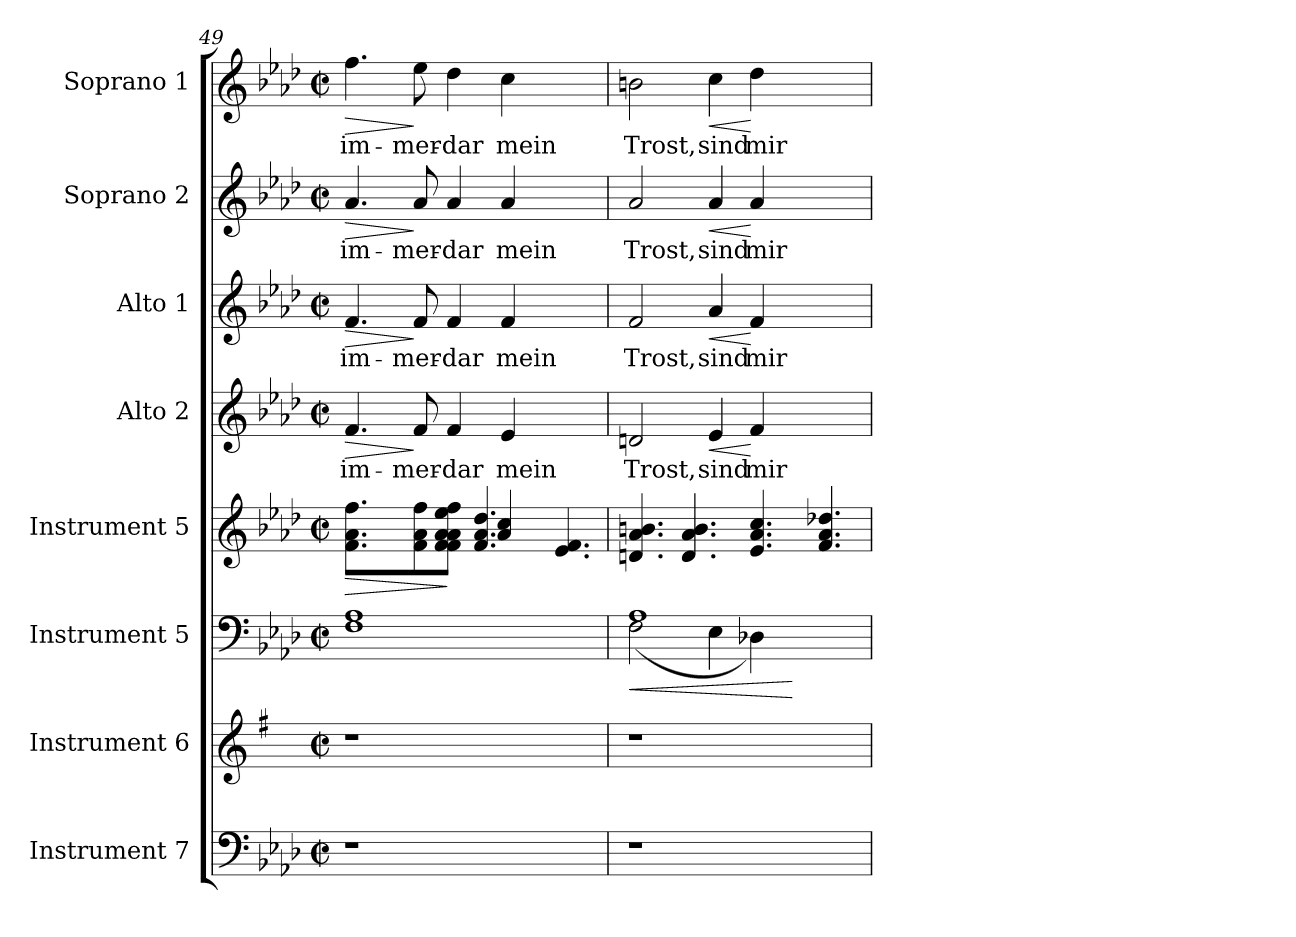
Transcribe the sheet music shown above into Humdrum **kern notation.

**kern	**kern	**kern	**dynam	**kern	**dynam	**kern	**text	**dynam	**kern	**text	**dynam	**kern	**text	**dynam	**kern	**text	**dynam
*part8	*part7	*part6	*part6	*part5	*part5	*part4	*part4	*part4	*part3	*part3	*part3	*part2	*part2	*part2	*part1	*part1	*part1
*staff8	*staff7	*staff6	*staff6	*staff5	*staff5	*staff4	*staff4	*staff4	*staff3	*staff3	*staff3	*staff2	*staff2	*staff2	*staff1	*staff1	*staff1
*I"Instrument 7	*I"Instrument 6	*I"Instrument 5	*	*I"Instrument 5	*	*I"Alto 2	*	*	*I"Alto 1	*	*	*I"Soprano 2	*	*	*I"Soprano 1	*	*
*clefF4	*clefG2	*clefF4	*	*clefG2	*	*clefG2	*	*	*clefG2	*	*	*clefG2	*	*	*clefG2	*	*
*k[b-e-a-d-]	*k[f#]	*k[b-e-a-d-]	*	*k[b-e-a-d-]	*	*k[b-e-a-d-]	*	*	*k[b-e-a-d-]	*	*	*k[b-e-a-d-]	*	*	*k[b-e-a-d-]	*	*
*A-:	*G:	*A-:	*	*A-:	*	*A-:	*	*	*A-:	*	*	*A-:	*	*	*A-:	*	*
*M2/2	*M2/2	*M2/2	*	*M2/2	*	*M2/2	*	*	*M2/2	*	*	*M2/2	*	*	*M2/2	*	*
*met(c|)	*met(c|)	*met(c|)	*	*met(c|)	*	*met(c|)	*	*	*met(c|)	*	*	*met(c|)	*	*	*met(c|)	*	*
=49	=49	=49	=49	=49	=49	=49	=49	=49	=49	=49	=49	=49	=49	=49	=49	=49	=49
!	!	!	!	!	!LO:HP:b	!	!LO:LY:b:cj	!LO:HP:b	!	!LO:LY:b:cj	!LO:HP:b	!	!LO:LY:b:cj	!LO:HP:b	!	!LO:LY:b:cj	!LO:HP:b
*	*	*	*	*^	*	*	*	*	*	*	*	*	*	*	*	*	*
1r	1r	1A- 1F	.	4.ff\ 4.a-\ 4.f\	8ryy	>	4.f/	im-	>	4.f/	im-	>	4.a-/	im-	>	4.ff\	im-	>
!	!	!	!	!	!	!	!	!LO:LY:b:cj	!	!	!LO:LY:b:cj	!	!	!LO:LY:b:cj	!	!	!LO:LY:b:cj	!
*	*	*	*	*v	*v	*	*	*	*	*	*	*	*	*	*	*	*	*
.	.	.	.	8ff\ 8f\ 8a-\	.	8f/	-mer-	]	8f/	-mer-	]	8a-/	-mer-	]	8ee-\	-mer-	]
!	!	!	!	!	!	!	!LO:LY:b:cj	!	!	!LO:LY:b:cj	!	!	!LO:LY:b:cj	!	!	!LO:LY:b:cj	!
.	.	.	.	8ff\ 8ee-\ 8a-\ 8f\ 8f\ 8a-\J	]	4f/	-dar	.	4f/	-dar	.	4a-/	-dar	.	4dd-\	-dar	.
*	*	*	*	*^	*	*	*	*	*	*	*	*	*	*	*	*	*
.	.	.	.	4.dd-/ 4.f/ 4.a-/	4cc/ 4a-/	.	.	.	.	.	.	.	.	.	.	.	.	.
!	!	!	!	!	!	!	!	!LO:LY:b:cj	!	!	!LO:LY:b:cj	!	!	!LO:LY:b:cj	!	!	!LO:LY:b:cj	!
.	.	.	.	.	.	.	4e-/	mein	.	4f/	mein	.	4a-/	mein	.	4cc\	mein	.
.	.	.	.	.	2ryy	.	.	.	.	.	.	.	.	.	.	.	.	.
4.ryy	4.ryy	4.ryy	.	4.e-/ 4.f/	.	.	4.ryy	.	.	4.ryy	.	.	4.ryy	.	.	4.ryy	.	.
*	*	*	*	*v	*v	*	*	*	*	*	*	*	*	*	*	*	*	*
!!LO:PB:g=z
=50	=50	=50	=50	=50	=50	=50	=50	=50	=50	=50	=50	=50	=50	=50	=50	=50	=50
!	!	!	!LO:HP:b	!	!	!	!LO:LY:b:cj	!	!	!LO:LY:b:cj	!	!	!LO:LY:b:cj	!	!	!LO:LY:b:cj	!
*	*	*^	*	*	*	*	*	*	*	*	*	*	*	*	*	*	*
1r	1r	1A-	(<2F\	<	4.a-/ 4.dn/ 4.bn/	.	2dn/	Trost,	.	2f/	Trost,	.	2a-/	Trost,	.	2bn\	Trost,	.
.	.	.	.	.	4.a-/ 4.d/ 4.b/	.	.	.	.	.	.	.	.	.	.	.	.	.
!	!	!	!	!	!	!	!	!LO:LY:b:cj	!LO:HP:b	!	!LO:LY:b:cj	!LO:HP:b	!	!LO:LY:b:cj	!LO:HP:b	!	!LO:LY:b:cj	!LO:HP:b
.	.	.	4E-\	.	.	.	4e-/	sind	<	4a-/	sind	<	4a-/	sind	<	4cc\	sind	<
!	!	!	!	!	!	!	!	!LO:LY:b:cj	!	!	!LO:LY:b:cj	!	!	!LO:LY:b:cj	!	!	!LO:LY:b:cj	!
.	.	.	4D-X\)	.	4.a-/ 4.e-/ 4.cc/	.	4f/	mir	[	4f/	mir	[	4a-/	mir	[	4dd-\	mir	[
2ryy	2ryy	2ryy	2ryy	[	.	.	2ryy	.	.	2ryy	.	.	2ryy	.	.	2ryy	.	.
.	.	.	.	.	4.dd-X/ 4.a-/ 4.f/	.	.	.	.	.	.	.	.	.	.	.	.	.
*	*	*v	*v	*	*	*	*	*	*	*	*	*	*	*	*	*	*	*
=	=	=	=	=	=	=	=	=	=	=	=	=	=	=	=	=	=
*-	*-	*-	*-	*-	*-	*-	*-	*-	*-	*-	*-	*-	*-	*-	*-	*-	*-
